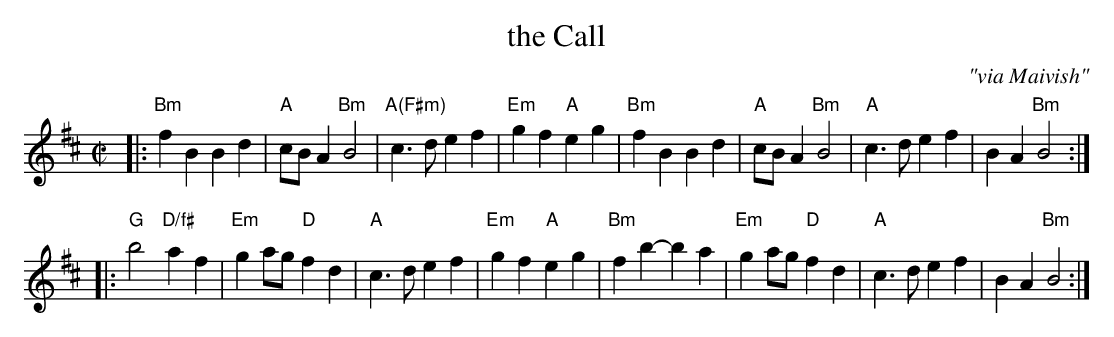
X:1
T: the Call
O: "via Maivish"
M: C|
L: 1/8
K: Bm
|:\
"Bm"f2B2 B2d2 | "A"cBA2 "Bm"B4 | "A(F#m)"c3d e2f2 | "Em"g2f2 "A"e2g2 |\
"Bm"f2B2 B2d2 | "A"cBA2 "Bm"B4 | "A"c3d e2f2 | B2A2 "Bm"B4 :|
|:\
"G"b4 "D/f#"a2f2 | "Em"g2ag "D"f2d2 | "A"c3d e2f2 | "Em"g2f2 "A"e2g2 |\
"Bm"f2b2- b2a2 | "Em"g2ag "D"f2d2 | "A"c3d e2f2 | B2A2 "Bm"B4 :|
